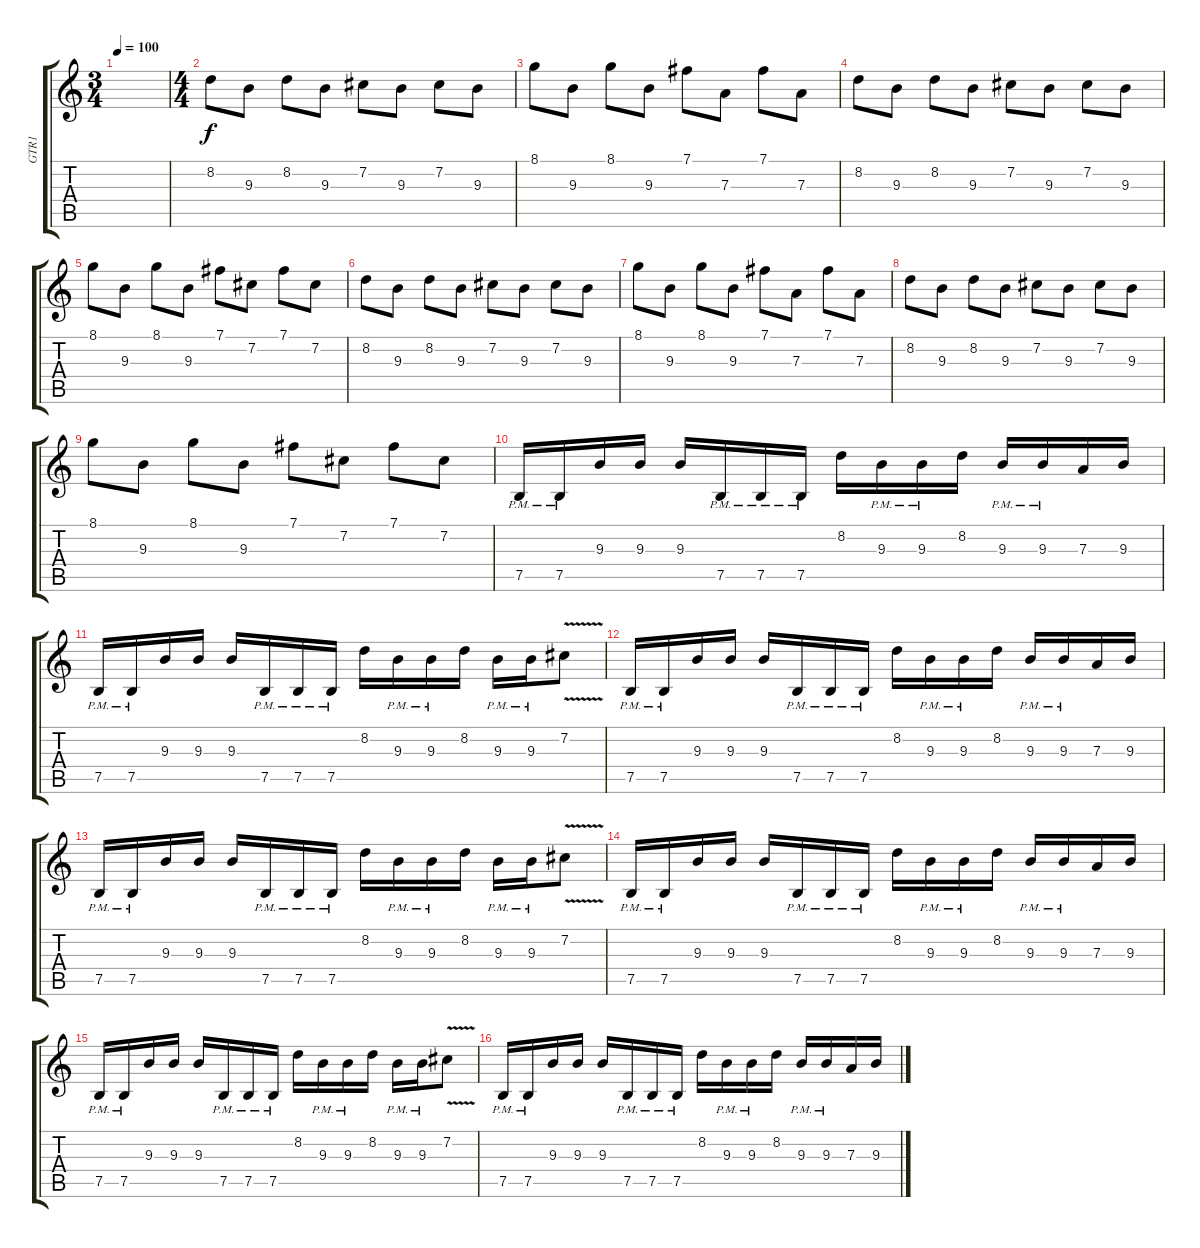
\track ("GTR1" "GTR1") {instrument electricguitarclean}
\staff {score tabs}
\tuning (B3 Gb3 D3 A2 E2 B1) {hide}
\ts (3 4)
\tempo 100
\clef g2
\ks c
|
\ts (4 4)
8.2.8{volume 10 instrument distortionguitar} 9.3.8 8.2.8 9.3.8 7.2.8 9.3.8 7.2.8 9.3.8 |
8.1.8 9.3.8 8.1.8 9.3.8 7.1.8 7.3.8 7.1.8 7.3.8 |
8.2.8 9.3.8 8.2.8 9.3.8 7.2.8 9.3.8 7.2.8 9.3.8 |
8.1.8 9.3.8 8.1.8 9.3.8 7.1.8 7.2.8 7.1.8 7.2.8 |
8.2.8 9.3.8 8.2.8 9.3.8 7.2.8 9.3.8 7.2.8 9.3.8 |
8.1.8 9.3.8 8.1.8 9.3.8 7.1.8 7.3.8 7.1.8 7.3.8 |
8.2.8 9.3.8 8.2.8 9.3.8 7.2.8 9.3.8 7.2.8 9.3.8 |
8.1.8 9.3.8 8.1.8 9.3.8 7.1.8 7.2.8 7.1.8 7.2.8 |
7.5{pm}.16 7.5{pm}.16 9.3.16 9.3.16 9.3.16 7.5{pm}.16 7.5{pm}.16 7.5{pm}.16 8.2.16 9.3{pm}.16 9.3{pm}.16 8.2.16 9.3{pm}.16 9.3{pm}.16 7.3.16 9.3.16 |
7.5{pm}.16 7.5{pm}.16 9.3.16 9.3.16 9.3.16 7.5{pm}.16 7.5{pm}.16 7.5{pm}.16 8.2.16 9.3{pm}.16 9.3{pm}.16 8.2.16 9.3{pm}.16 9.3{pm}.16 7.2{v}.8 |
7.5{pm}.16 7.5{pm}.16 9.3.16 9.3.16 9.3.16 7.5{pm}.16 7.5{pm}.16 7.5{pm}.16 8.2.16 9.3{pm}.16 9.3{pm}.16 8.2.16 9.3{pm}.16 9.3{pm}.16 7.3.16 9.3.16 |
7.5{pm}.16 7.5{pm}.16 9.3.16 9.3.16 9.3.16 7.5{pm}.16 7.5{pm}.16 7.5{pm}.16 8.2.16 9.3{pm}.16 9.3{pm}.16 8.2.16 9.3{pm}.16 9.3{pm}.16 7.2{v}.8 |
7.5{pm}.16 7.5{pm}.16 9.3.16 9.3.16 9.3.16 7.5{pm}.16 7.5{pm}.16 7.5{pm}.16 8.2.16 9.3{pm}.16 9.3{pm}.16 8.2.16 9.3{pm}.16 9.3{pm}.16 7.3.16 9.3.16 |
7.5{pm}.16 7.5{pm}.16 9.3.16 9.3.16 9.3.16 7.5{pm}.16 7.5{pm}.16 7.5{pm}.16 8.2.16 9.3{pm}.16 9.3{pm}.16 8.2.16 9.3{pm}.16 9.3{pm}.16 7.2{v}.8 |
7.5{pm}.16 7.5{pm}.16 9.3.16 9.3.16 9.3.16 7.5{pm}.16 7.5{pm}.16 7.5{pm}.16 8.2.16 9.3{pm}.16 9.3{pm}.16 8.2.16 9.3{pm}.16 9.3{pm}.16 7.3.16 9.3.16
